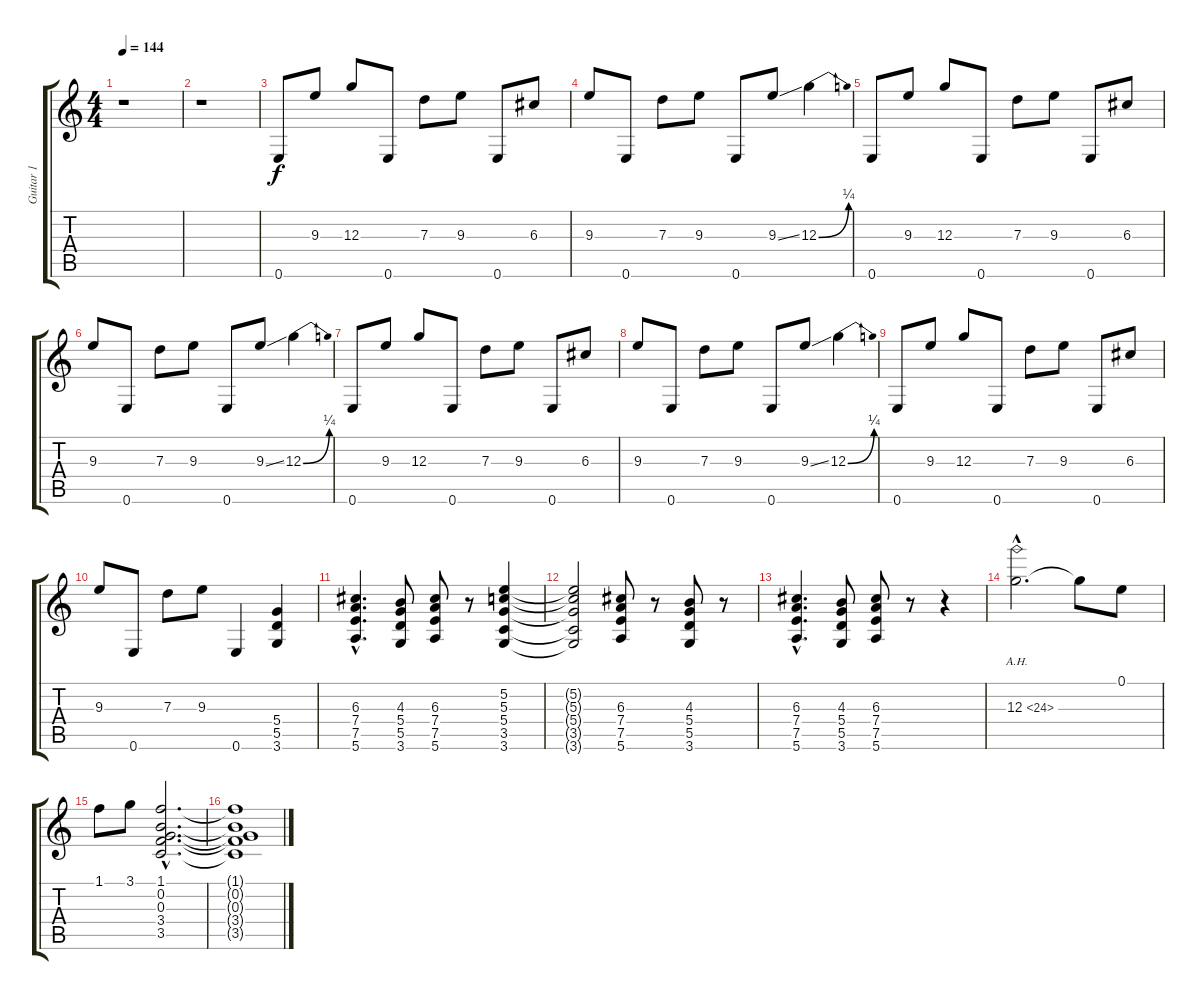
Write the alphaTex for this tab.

\track ("Guitar 1" "Guitar 1") {instrument distortionguitar}
\staff {score tabs}
\tuning (E4 B3 G3 D3 A2 E2) {hide}
\ts (4 4)
\tempo 144
\clef g2
\ks c
r.1{dy f} |
r.1 |
0.6.8 9.3.8 12.3.8 0.6.8 7.3.8 9.3.8 0.6.8 6.3.8 |
9.3.8 0.6.8 7.3.8 9.3.8 0.6.8 9.3{ss}.8 12.3{be (bend 0 0 60 1)}.4 |
0.6.8 9.3.8 12.3.8 0.6.8 7.3.8 9.3.8 0.6.8 6.3.8 |
9.3.8 0.6.8 7.3.8 9.3.8 0.6.8 9.3{ss}.8 12.3{be (bend 0 0 60 1)}.4 |
0.6.8 9.3.8 12.3.8 0.6.8 7.3.8 9.3.8 0.6.8 6.3.8 |
9.3.8 0.6.8 7.3.8 9.3.8 0.6.8 9.3{ss}.8 12.3{be (bend 0 0 60 1)}.4 |
0.6.8 9.3.8 12.3.8 0.6.8 7.3.8 9.3.8 0.6.8 6.3.8 |
9.3.8 0.6.8 7.3.8 9.3.8 0.6.4 (5.4 5.5 3.6).4 |
(6.3{hac} 7.4{hac} 7.5{hac} 5.6{hac}).4{d} (4.3 5.4 5.5 3.6).8 (6.3 7.4 7.5 5.6).8 r.8 (5.2 5.3 5.4 3.5 3.6).4 |
(5.2{t} 5.3{t} 5.4{t} 3.5{t} 3.6{t}).2 (6.3 7.4 7.5 5.6).8 r.8 (4.3 5.4 5.5 3.6).8 r.8 |
(6.3{hac} 7.4{hac} 7.5{hac} 5.6{hac}).4{d} (4.3 5.4 5.5 3.6).8 (6.3 7.4 7.5 5.6).8 r.8 r.4 |
12.3{ah 12 hac}.2{d} 12.3{t}.8 0.1.8 |
1.1.8 3.1.8 (1.1{hac} 0.2{hac} 0.3{hac} 3.4{hac} 3.5{hac}).2{d} |
(1.1{t} 0.2{t} 0.3{t} 3.4{t} 3.5{t}).1
